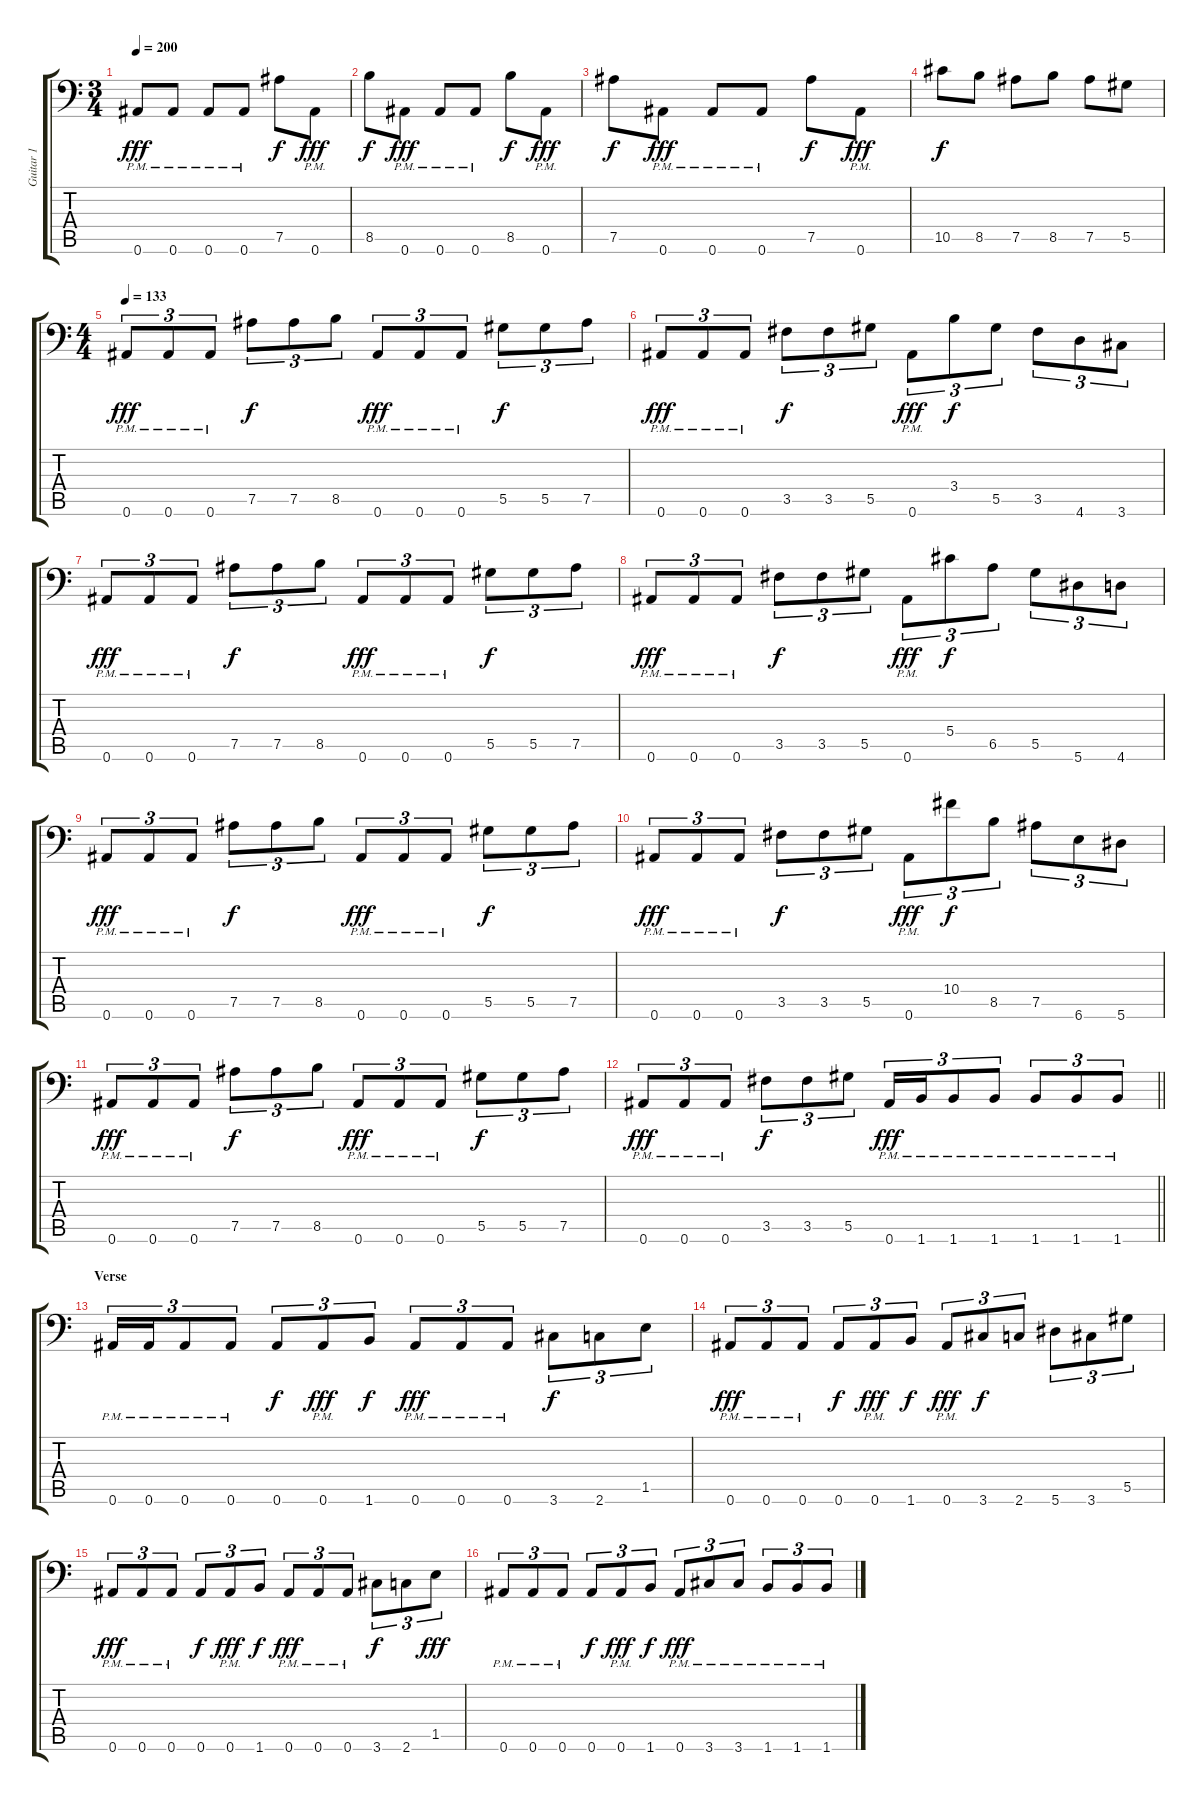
\track ("Guitar 1" "Guitar 1") {instrument distortionguitar}
\staff {score tabs}
\tuning (Bb3 F3 Db3 Ab2 Eb2 Bb1) {hide}
\ts (3 4)
\tempo 200
\clef f4
\ks c
0.6{pm}.8{dy fff} 0.6{pm}.8 0.6{pm}.8 0.6{pm}.8 7.5.8{dy f} 0.6{pm}.8{dy fff} |
8.5.8{dy f} 0.6{pm}.8{dy fff} 0.6{pm}.8 0.6{pm}.8 8.5.8{dy f} 0.6{pm}.8{dy fff} |
7.5.8{dy f} 0.6{pm}.8{dy fff} 0.6{pm}.8 0.6{pm}.8 7.5.8{dy f} 0.6{pm}.8{dy fff} |
10.5.8{dy f} 8.5.8 7.5.8 8.5.8 7.5.8 5.5.8 |
\ts (4 4)
\tempo 133
0.6{pm}.8{tu (3 2) dy fff} 0.6{pm}.8{tu (3 2)} 0.6{pm}.8{tu (3 2)} 7.5.8{tu (3 2) dy f} 7.5.8{tu (3 2)} 8.5.8{tu (3 2)} 0.6{pm}.8{tu (3 2) dy fff} 0.6{pm}.8{tu (3 2)} 0.6{pm}.8{tu (3 2)} 5.5.8{tu (3 2) dy f} 5.5.8{tu (3 2)} 7.5.8{tu (3 2)} |
0.6{pm}.8{tu (3 2) dy fff} 0.6{pm}.8{tu (3 2)} 0.6{pm}.8{tu (3 2)} 3.5.8{tu (3 2) dy f} 3.5.8{tu (3 2)} 5.5.8{tu (3 2)} 0.6{pm}.8{tu (3 2) dy fff} 3.4.8{tu (3 2) dy f} 5.5.8{tu (3 2)} 3.5.8{tu (3 2)} 4.6.8{tu (3 2)} 3.6.8{tu (3 2)} |
0.6{pm}.8{tu (3 2) dy fff} 0.6{pm}.8{tu (3 2)} 0.6{pm}.8{tu (3 2)} 7.5.8{tu (3 2) dy f} 7.5.8{tu (3 2)} 8.5.8{tu (3 2)} 0.6{pm}.8{tu (3 2) dy fff} 0.6{pm}.8{tu (3 2)} 0.6{pm}.8{tu (3 2)} 5.5.8{tu (3 2) dy f} 5.5.8{tu (3 2)} 7.5.8{tu (3 2)} |
0.6{pm}.8{tu (3 2) dy fff} 0.6{pm}.8{tu (3 2)} 0.6{pm}.8{tu (3 2)} 3.5.8{tu (3 2) dy f} 3.5.8{tu (3 2)} 5.5.8{tu (3 2)} 0.6{pm}.8{tu (3 2) dy fff} 5.4.8{tu (3 2) dy f} 6.5.8{tu (3 2)} 5.5.8{tu (3 2)} 5.6.8{tu (3 2)} 4.6.8{tu (3 2)} |
0.6{pm}.8{tu (3 2) dy fff} 0.6{pm}.8{tu (3 2)} 0.6{pm}.8{tu (3 2)} 7.5.8{tu (3 2) dy f} 7.5.8{tu (3 2)} 8.5.8{tu (3 2)} 0.6{pm}.8{tu (3 2) dy fff} 0.6{pm}.8{tu (3 2)} 0.6{pm}.8{tu (3 2)} 5.5.8{tu (3 2) dy f} 5.5.8{tu (3 2)} 7.5.8{tu (3 2)} |
0.6{pm}.8{tu (3 2) dy fff} 0.6{pm}.8{tu (3 2)} 0.6{pm}.8{tu (3 2)} 3.5.8{tu (3 2) dy f} 3.5.8{tu (3 2)} 5.5.8{tu (3 2)} 0.6{pm}.8{tu (3 2) dy fff} 10.4.8{tu (3 2) dy f} 8.5.8{tu (3 2)} 7.5.8{tu (3 2)} 6.6.8{tu (3 2)} 5.6.8{tu (3 2)} |
0.6{pm}.8{tu (3 2) dy fff} 0.6{pm}.8{tu (3 2)} 0.6{pm}.8{tu (3 2)} 7.5.8{tu (3 2) dy f} 7.5.8{tu (3 2)} 8.5.8{tu (3 2)} 0.6{pm}.8{tu (3 2) dy fff} 0.6{pm}.8{tu (3 2)} 0.6{pm}.8{tu (3 2)} 5.5.8{tu (3 2) dy f} 5.5.8{tu (3 2)} 7.5.8{tu (3 2)} |
\barLineRight lightlight
0.6{pm}.8{tu (3 2) dy fff} 0.6{pm}.8{tu (3 2)} 0.6{pm}.8{tu (3 2)} 3.5.8{tu (3 2) dy f} 3.5.8{tu (3 2)} 5.5.8{tu (3 2)} 0.6{pm}.16{tu (3 2) dy fff} 1.6{pm}.16{tu (3 2)} 1.6{pm}.8{tu (3 2)} 1.6{pm}.8{tu (3 2)} 1.6{pm}.8{tu (3 2)} 1.6{pm}.8{tu (3 2)} 1.6{pm}.8{tu (3 2)} |
\section ("" "Verse")
0.6{pm}.16{tu (3 2)} 0.6{pm}.16{tu (3 2)} 0.6{pm}.8{tu (3 2)} 0.6{pm}.8{tu (3 2)} 0.6.8{tu (3 2) dy f} 0.6{pm}.8{tu (3 2) dy fff} 1.6.8{tu (3 2) dy f} 0.6{pm}.8{tu (3 2) dy fff} 0.6{pm}.8{tu (3 2)} 0.6{pm}.8{tu (3 2)} 3.6.8{tu (3 2) dy f} 2.6.8{tu (3 2)} 1.5.8{tu (3 2)} |
0.6{pm}.8{tu (3 2) dy fff} 0.6{pm}.8{tu (3 2)} 0.6{pm}.8{tu (3 2)} 0.6.8{tu (3 2) dy f} 0.6{pm}.8{tu (3 2) dy fff} 1.6.8{tu (3 2) dy f} 0.6{pm}.8{tu (3 2) dy fff} 3.6.8{tu (3 2) dy f} 2.6.8{tu (3 2)} 5.6.8{tu (3 2)} 3.6.8{tu (3 2)} 5.5.8{tu (3 2)} |
0.6{pm}.8{tu (3 2) dy fff} 0.6{pm}.8{tu (3 2)} 0.6{pm}.8{tu (3 2)} 0.6.8{tu (3 2) dy f} 0.6{pm}.8{tu (3 2) dy fff} 1.6.8{tu (3 2) dy f} 0.6{pm}.8{tu (3 2) dy fff} 0.6{pm}.8{tu (3 2)} 0.6{pm}.8{tu (3 2)} 3.6.8{tu (3 2) dy f} 2.6.8{tu (3 2)} 1.5.8{tu (3 2) dy fff} |
0.6{pm}.8{tu (3 2)} 0.6{pm}.8{tu (3 2)} 0.6{pm}.8{tu (3 2)} 0.6.8{tu (3 2) dy f} 0.6{pm}.8{tu (3 2) dy fff} 1.6.8{tu (3 2) dy f} 0.6{pm}.8{tu (3 2) dy fff} 3.6{pm}.8{tu (3 2)} 3.6{pm}.8{tu (3 2)} 1.6{pm}.8{tu (3 2)} 1.6{pm}.8{tu (3 2)} 1.6{pm}.8{tu (3 2)}
